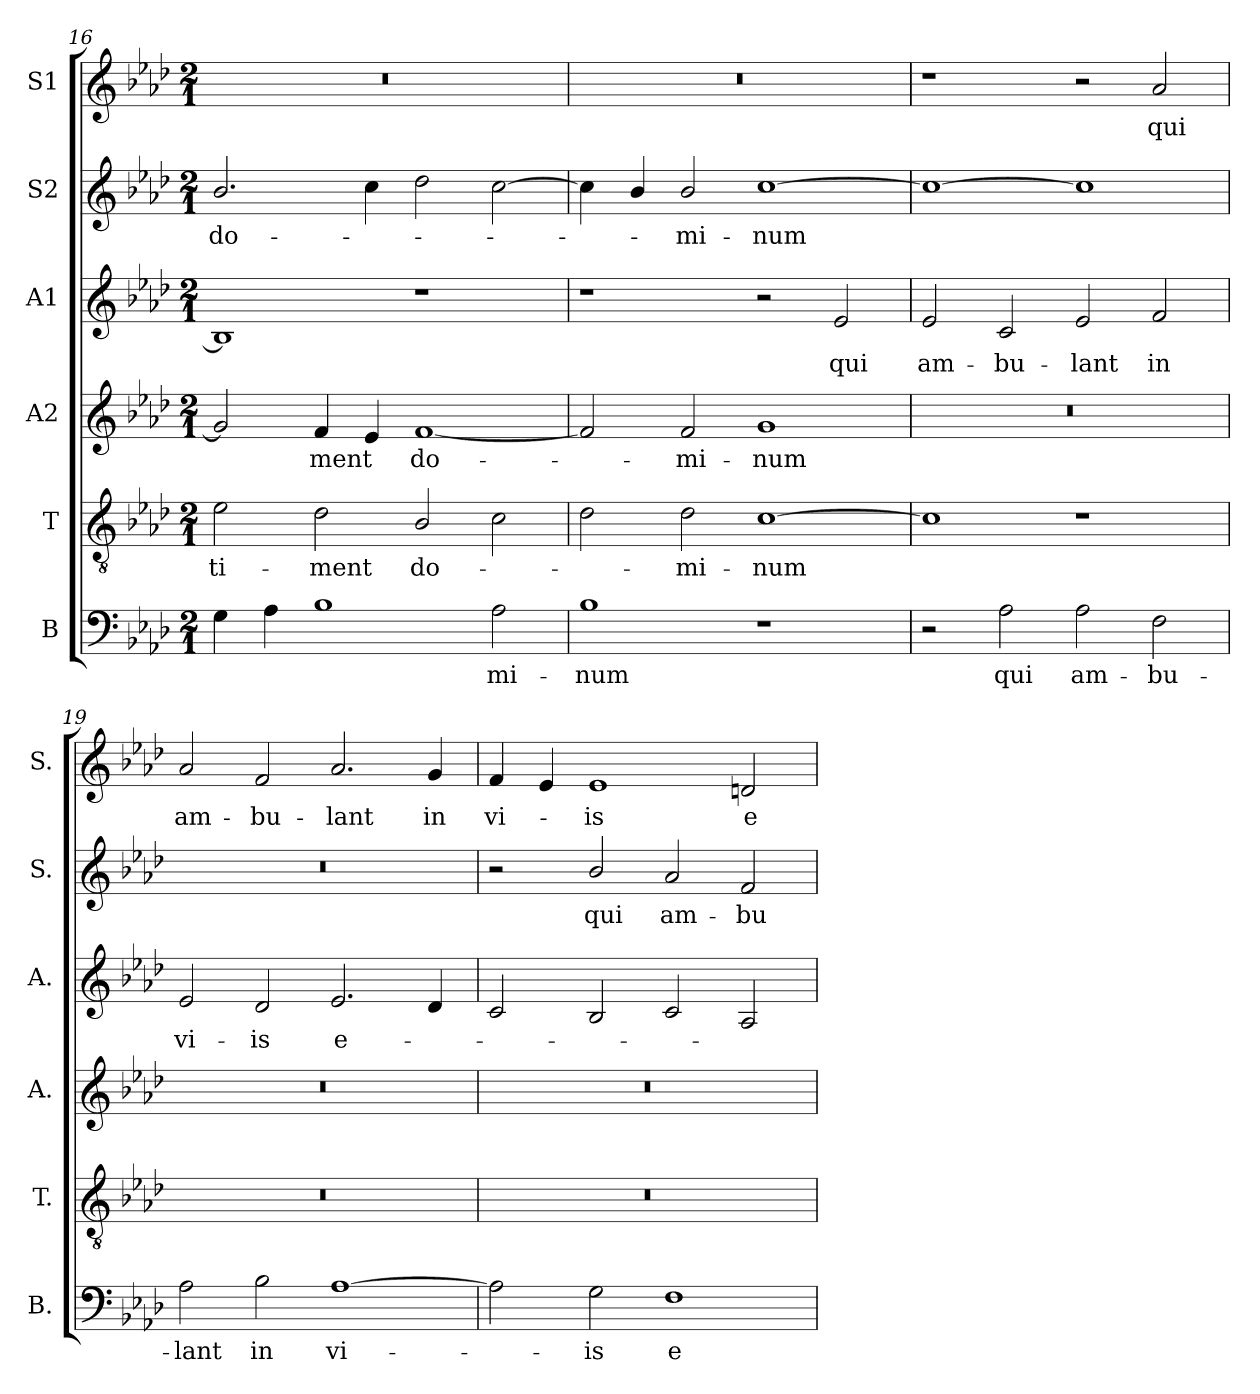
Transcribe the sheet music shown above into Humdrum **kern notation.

**kern	**text	**kern	**text	**kern	**text	**kern	**text	**kern	**text	**kern	**text
*part6	*part6	*part5	*part5	*part4	*part4	*part3	*part3	*part2	*part2	*part1	*part1
*staff6	*staff6	*staff5	*staff5	*staff4	*staff4	*staff3	*staff3	*staff2	*staff2	*staff1	*staff1
*I"B	*	*I"T	*	*I"A2	*	*I"A1	*	*I"S2	*	*I"S1	*
*I'B.	*	*I'T.	*	*I'A.	*	*I'A.	*	*I'S.	*	*I'S.	*
!!LO:PB:g=z
*clefF4	*	*clefGv2	*	*clefG2	*	*clefG2	*	*clefG2	*	*clefG2	*
*	*	*ITrd7c12	*	*	*	*	*	*	*	*	*
*k[b-e-a-d-]	*	*k[b-e-a-d-]	*	*k[b-e-a-d-]	*	*k[b-e-a-d-]	*	*k[b-e-a-d-]	*	*k[b-e-a-d-]	*
*A-:	*	*A-:	*	*A-:	*	*A-:	*	*A-:	*	*A-:	*
*M2/1	*	*M2/1	*	*M2/1	*	*M2/1	*	*M2/1	*	*M2/1	*
=16	=16	=16	=16	=16	=16	=16	=16	=16	=16	=16	=16
!	!	!	!LO:LY:b:color=#000000	!	!	!	!	!	!	!	!
!	!	!	!	!	!	!	!	!	!LO:LY:b:color=#000000	!LO:N:vis=1	!
4Gi\	.	2E-i\	ti-	2gi/]	.	1B-i]	.	2.b-i/	do-	0r	.
4A-i\	.	.	.	.	.	.	.	.	.	.	.
!	!	!	!LO:LY:b:color=#000000	!	!	!	!	!	!	!	!
!	!	!	!	!	!LO:LY:b:color=#000000	!	!	!	!	!	!
1B-i	.	2D-i\	-ment	4fi/	-ment	.	.	.	.	.	.
.	.	.	.	4e-i/	.	.	.	4cci\	.	.	.
!	!	!	!LO:LY:b:color=#000000	!	!	!	!	!	!	!	!
!	!	!	!	!	!LO:LY:b:color=#000000	!	!	!	!	!	!
.	.	2BB-i/	do-	[1fi	do-	1r	.	2dd-i\	.	.	.
!	!LO:LY:b:color=#000000	!	!	!	!	!	!	!	!	!	!
2A-i\	-mi-	2Ci\	.	.	.	.	.	[2cci\	.	.	.
=17	=17	=17	=17	=17	=17	=17	=17	=17	=17	=17	=17
!	!LO:LY:b:color=#000000	!	!	!	!	!	!	!	!	!LO:N:vis=1	!
1B-i	-num	2D-i\	.	2fi/]	.	1r	.	4cci\]	.	0r	.
.	.	.	.	.	.	.	.	4b-i/	.	.	.
!	!	!	!LO:LY:b:color=#000000	!	!	!	!	!	!	!	!
!	!	!	!	!	!LO:LY:b:color=#000000	!	!	!	!	!	!
!	!	!	!	!	!	!	!	!	!LO:LY:b:color=#000000	!	!
.	.	2D-i\	-mi-	2fi/	-mi-	.	.	2b-i/	-mi-	.	.
!	!	!	!LO:LY:b:color=#000000	!	!	!	!	!	!	!	!
!	!	!	!	!	!LO:LY:b:color=#000000	!	!	!	!	!	!
!	!	!	!	!	!	!	!	!	!LO:LY:b:color=#000000	!	!
1r	.	[1Ci	-num	1gi	-num	2r	.	[1cci	-num	.	.
!	!	!	!	!	!	!	!LO:LY:b:color=#000000	!	!	!	!
.	.	.	.	.	.	2e-i/	qui	.	.	.	.
=18	=18	=18	=18	=18	=18	=18	=18	=18	=18	=18	=18
!	!	!	!	!LO:N:vis=1	!	!	!	!	!	!	!
!	!	!	!	!	!	!	!LO:LY:b:color=#000000	!	!	!	!
2r	.	1Ci]	.	0r	.	2e-i/	am-	1cci_	.	1r	.
!	!LO:LY:b:color=#000000	!	!	!	!	!	!	!	!	!	!
!	!	!	!	!	!	!	!LO:LY:b:color=#000000	!	!	!	!
2A-i\	qui	.	.	.	.	2ci/	-bu-	.	.	.	.
!	!LO:LY:b:color=#000000	!	!	!	!	!	!	!	!	!	!
!	!	!	!	!	!	!	!LO:LY:b:color=#000000	!	!	!	!
2A-i\	am-	1r	.	.	.	2e-i/	-lant	1cci]	.	2r	.
!	!LO:LY:b:color=#000000	!	!	!	!	!	!	!	!	!	!
!	!	!	!	!	!	!	!LO:LY:b:color=#000000	!	!	!	!
!	!	!	!	!	!	!	!	!	!	!	!LO:LY:b:color=#000000
2Fi\	-bu-	.	.	.	.	2fi/	in	.	.	2a-i/	qui
=19	=19	=19	=19	=19	=19	=19	=19	=19	=19	=19	=19
!	!LO:LY:b:color=#000000	!LO:N:vis=1	!	!LO:N:vis=1	!	!	!	!	!	!	!
!	!	!	!	!	!	!	!LO:LY:b:color=#000000	!LO:N:vis=1	!	!	!
!	!	!	!	!	!	!	!	!	!	!	!LO:LY:b:color=#000000
2A-i\	-lant	0r	.	0r	.	2e-i/	vi-	0r	.	2a-i/	am-
!	!LO:LY:b:color=#000000	!	!	!	!	!	!	!	!	!	!
!	!	!	!	!	!	!	!LO:LY:b:color=#000000	!	!	!	!
!	!	!	!	!	!	!	!	!	!	!	!LO:LY:b:color=#000000
2B-i\	in	.	.	.	.	2d-i/	-is	.	.	2fi/	-bu-
!	!LO:LY:b:color=#000000	!	!	!	!	!	!	!	!	!	!
!	!	!	!	!	!	!	!LO:LY:b:color=#000000	!	!	!	!
!	!	!	!	!	!	!	!	!	!	!	!LO:LY:b:color=#000000
[1A-i	vi-	.	.	.	.	2.e-i/	e-	.	.	2.a-i/	-lant
!	!	!	!	!	!	!	!	!	!	!	!LO:LY:b:color=#000000
.	.	.	.	.	.	4d-i/	.	.	.	4gi/	in
=20	=20	=20	=20	=20	=20	=20	=20	=20	=20	=20	=20
!	!	!LO:N:vis=1	!	!LO:N:vis=1	!	!	!	!	!	!	!
!	!	!	!	!	!	!	!	!	!	!	!LO:LY:b:color=#000000
2A-i\]	.	0r	.	0r	.	2ci/	.	2r	.	4fi/	vi-
.	.	.	.	.	.	.	.	.	.	4e-i/	.
!	!LO:LY:b:color=#000000	!	!	!	!	!	!	!	!	!	!
!	!	!	!	!	!	!	!	!	!LO:LY:b:color=#000000	!	!
!	!	!	!	!	!	!	!	!	!	!	!LO:LY:b:color=#000000
2Gi\	-is	.	.	.	.	2B-i/	.	2b-i/	qui	1e-i	-is
!	!LO:LY:b:color=#000000	!	!	!	!	!	!	!	!	!	!
!	!	!	!	!	!	!	!	!	!LO:LY:b:color=#000000	!	!
1Fi	e-	.	.	.	.	2ci/	.	2a-i/	am-	.	.
!	!	!	!	!	!	!	!	!	!LO:LY:b:color=#000000	!	!
!	!	!	!	!	!	!	!	!	!	!	!LO:LY:b:color=#000000
.	.	.	.	.	.	2A-i/	.	2fi/	-bu-	2dni/	e-
=	=	=	=	=	=	=	=	=	=	=	=
*-	*-	*-	*-	*-	*-	*-	*-	*-	*-	*-	*-
